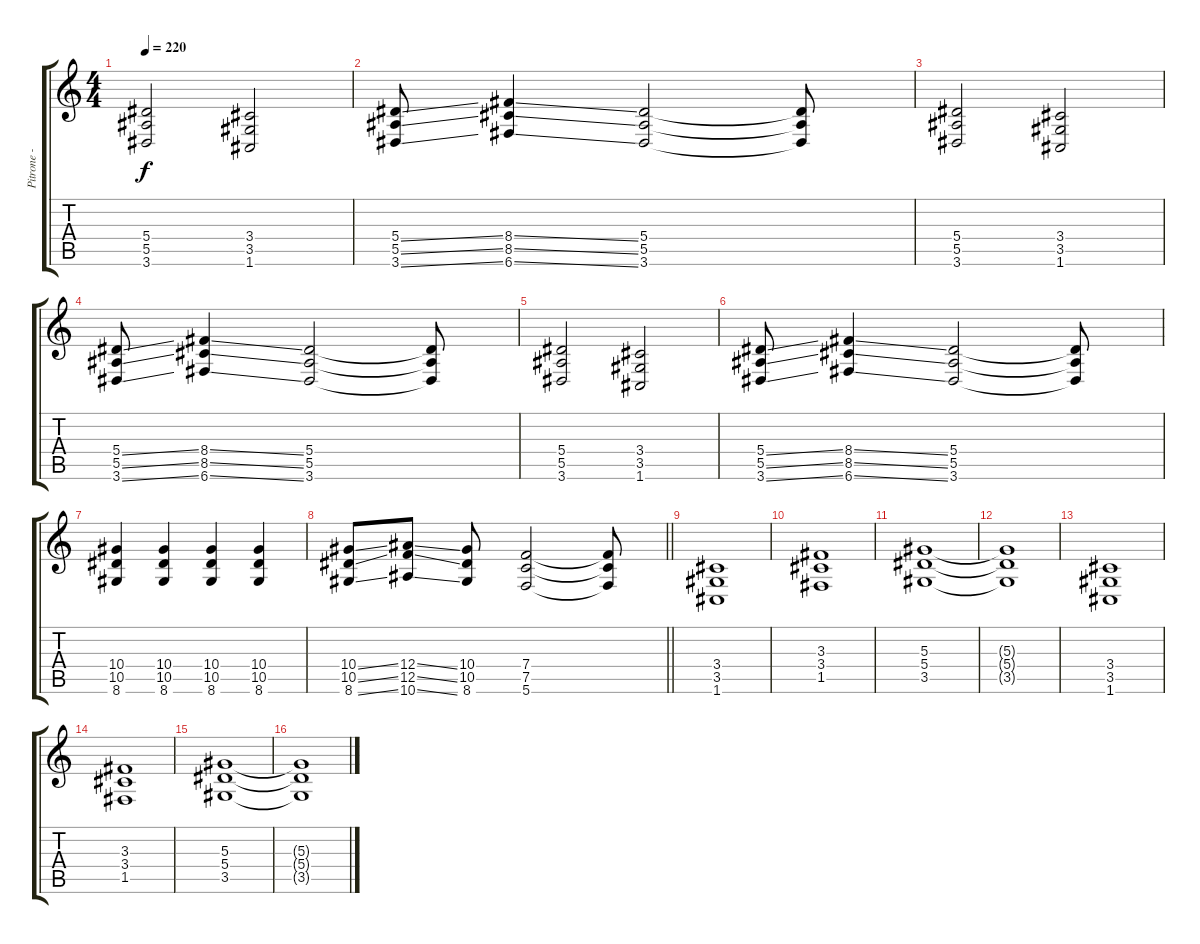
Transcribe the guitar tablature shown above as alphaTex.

\track ("Pitrone - Rhytm Guitar" "Pitrone - ") {instrument distortionguitar}
\staff {score tabs}
\tuning (C4 G3 Eb3 Bb2 F2 C2) {hide}
\ts (4 4)
\tempo 220
\clef g2
\ks c
(5.4 5.5 3.6).2{dy f} (3.4 3.5 1.6).2 |
(5.4{ss} 5.5{ss} 3.6{ss}).8 (8.4{ss} 8.5{ss} 6.6{ss}).4 (5.4 5.5 3.6).2 (5.4{t} 5.5{t} 3.6{t}).8 |
(5.4 5.5 3.6).2 (3.4 3.5 1.6).2 |
(5.4{ss} 5.5{ss} 3.6{ss}).8 (8.4{ss} 8.5{ss} 6.6{ss}).4 (5.4 5.5 3.6).2 (5.4{t} 5.5{t} 3.6{t}).8 |
(5.4 5.5 3.6).2 (3.4 3.5 1.6).2 |
(5.4{ss} 5.5{ss} 3.6{ss}).8 (8.4{ss} 8.5{ss} 6.6{ss}).4 (5.4 5.5 3.6).2 (5.4{t} 5.5{t} 3.6{t}).8 |
(10.4 10.5 8.6).4 (10.4 10.5 8.6).4 (10.4 10.5 8.6).4 (10.4 10.5 8.6).4 |
\barLineRight lightlight
(10.4{ss} 10.5{ss} 8.6{ss}).8 (12.4{ss} 12.5{ss} 10.6{ss}).8 (10.4 10.5 8.6).8 (7.4 7.5 5.6).2 (7.4{t} 7.5{t} 5.6{t}).8 |
(3.4 3.5 1.6).1 |
(3.3 3.4 1.5).1 |
(5.3 5.4 3.5).1 |
(5.3{t} 5.4{t} 3.5{t}).1 |
(3.4 3.5 1.6).1 |
(3.3 3.4 1.5).1 |
(5.3 5.4 3.5).1 |
(5.3{t} 5.4{t} 3.5{t}).1
